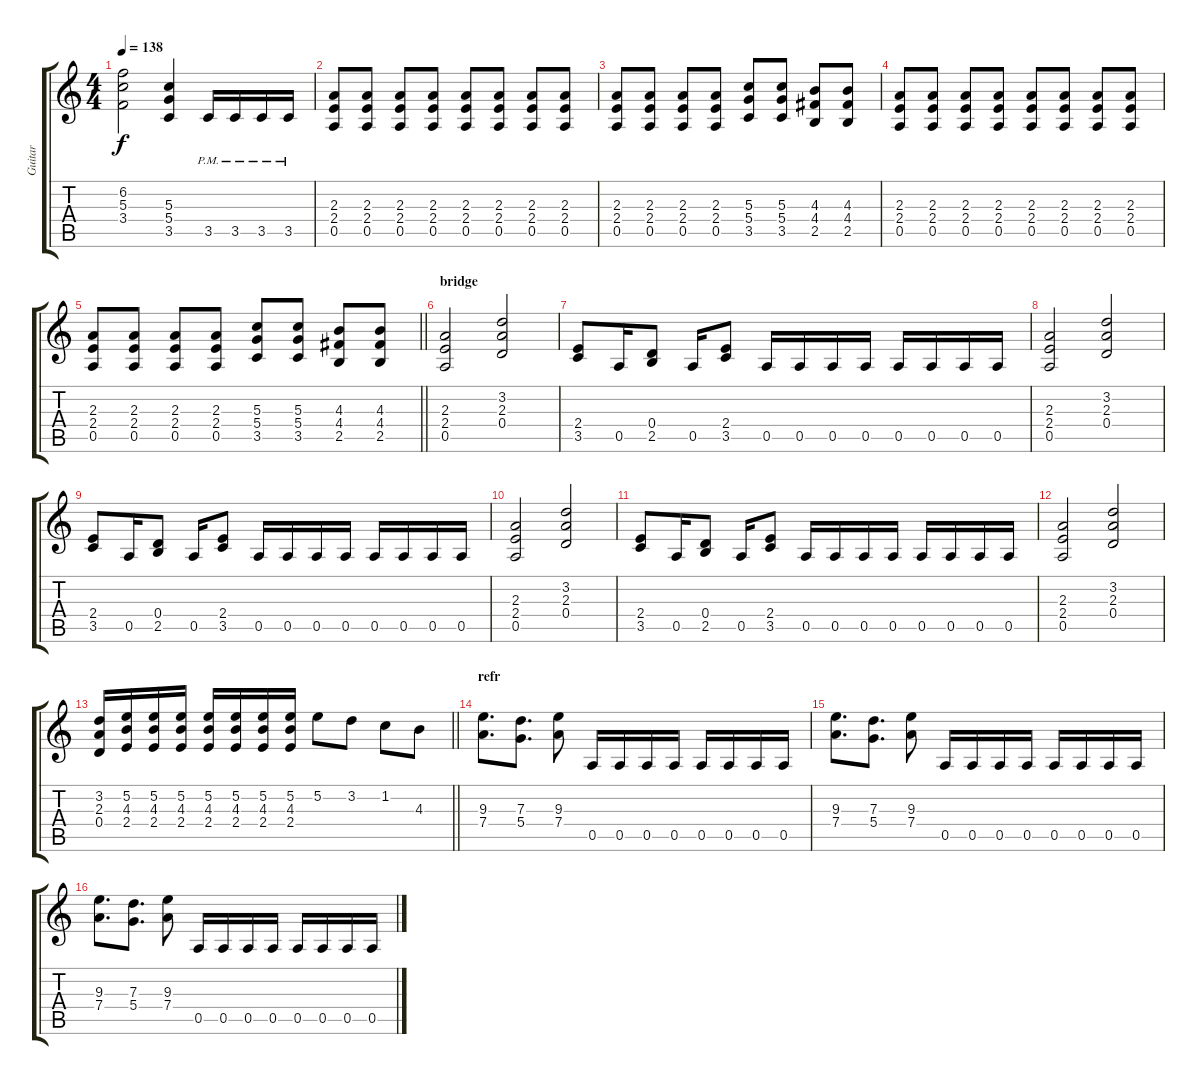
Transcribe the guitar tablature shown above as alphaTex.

\track ("Guitar" "Guitar") {instrument overdrivenguitar}
\staff {score tabs}
\tuning (E4 B3 G3 D3 A2 E2) {hide}
\ts (4 4)
\tempo 138
\clef g2
\ks c
(6.2 5.3 3.4).2{dy f} (5.3 5.4 3.5).4 3.5{pm}.16 3.5{pm}.16 3.5{pm}.16 3.5{pm}.16 |
(2.3 2.4 0.5).8 (2.3 2.4 0.5).8 (2.3 2.4 0.5).8 (2.3 2.4 0.5).8 (2.3 2.4 0.5).8 (2.3 2.4 0.5).8 (2.3 2.4 0.5).8 (2.3 2.4 0.5).8 |
(2.3 2.4 0.5).8 (2.3 2.4 0.5).8 (2.3 2.4 0.5).8 (2.3 2.4 0.5).8 (5.3 5.4 3.5).8 (5.3 5.4 3.5).8 (4.3 4.4 2.5).8 (4.3 4.4 2.5).8 |
(2.3 2.4 0.5).8 (2.3 2.4 0.5).8 (2.3 2.4 0.5).8 (2.3 2.4 0.5).8 (2.3 2.4 0.5).8 (2.3 2.4 0.5).8 (2.3 2.4 0.5).8 (2.3 2.4 0.5).8 |
\barLineRight lightlight
(2.3 2.4 0.5).8 (2.3 2.4 0.5).8 (2.3 2.4 0.5).8 (2.3 2.4 0.5).8 (5.3 5.4 3.5).8 (5.3 5.4 3.5).8 (4.3 4.4 2.5).8 (4.3 4.4 2.5).8 |
\section ("" "bridge")
(2.3 2.4 0.5).2 (3.2 2.3 0.4).2 |
(2.4 3.5).8 0.5.16 (0.4 2.5).8 0.5.16 (2.4 3.5).8 0.5.16 0.5.16 0.5.16 0.5.16 0.5.16 0.5.16 0.5.16 0.5.16 |
(2.3 2.4 0.5).2 (3.2 2.3 0.4).2 |
(2.4 3.5).8 0.5.16 (0.4 2.5).8 0.5.16 (2.4 3.5).8 0.5.16 0.5.16 0.5.16 0.5.16 0.5.16 0.5.16 0.5.16 0.5.16 |
(2.3 2.4 0.5).2 (3.2 2.3 0.4).2 |
(2.4 3.5).8 0.5.16 (0.4 2.5).8 0.5.16 (2.4 3.5).8 0.5.16 0.5.16 0.5.16 0.5.16 0.5.16 0.5.16 0.5.16 0.5.16 |
(2.3 2.4 0.5).2 (3.2 2.3 0.4).2 |
\barLineRight lightlight
(3.2 2.3 0.4).16 (5.2 4.3 2.4).16 (5.2 4.3 2.4).16 (5.2 4.3 2.4).16 (5.2 4.3 2.4).16 (5.2 4.3 2.4).16 (5.2 4.3 2.4).16 (5.2 4.3 2.4).16 5.2.8 3.2.8 1.2.8 4.3.8 |
\section ("" "refr")
(9.3 7.4).8{d} (7.3 5.4).8{d} (9.3 7.4).8 0.5.16 0.5.16 0.5.16 0.5.16 0.5.16 0.5.16 0.5.16 0.5.16 |
(9.3 7.4).8{d} (7.3 5.4).8{d} (9.3 7.4).8 0.5.16 0.5.16 0.5.16 0.5.16 0.5.16 0.5.16 0.5.16 0.5.16 |
(9.3 7.4).8{d} (7.3 5.4).8{d} (9.3 7.4).8 0.5.16 0.5.16 0.5.16 0.5.16 0.5.16 0.5.16 0.5.16 0.5.16
